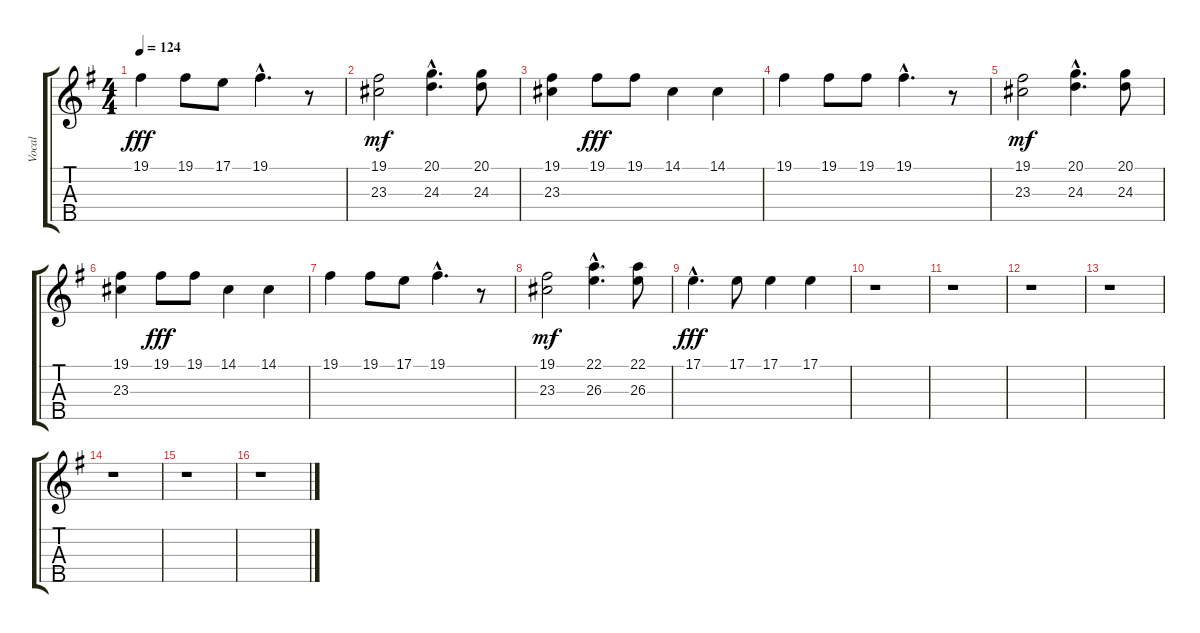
\track ("Vocal" "Vocal") {instrument harmonica}
\staff {score tabs}
\tuning (B3 G3 D3 A2 E2) {hide}
\ts (4 4)
\tempo 124
\clef g2
\ks g
19.1.4{dy fff} 19.1.8 17.1.8 19.1{hac}.4{d} r.8 |
(19.1 23.3).2{dy mf} (20.1{hac} 24.3{hac}).4{d} (20.1 24.3).8 |
(19.1 23.3).4 19.1.8{dy fff} 19.1.8 14.1.4 14.1.4 |
19.1.4 19.1.8 19.1.8 19.1{hac}.4{d} r.8 |
(19.1 23.3).2{dy mf} (20.1{hac} 24.3{hac}).4{d} (20.1 24.3).8 |
(19.1 23.3).4 19.1.8{dy fff} 19.1.8 14.1.4 14.1.4 |
19.1.4 19.1.8 17.1.8 19.1{hac}.4{d} r.8 |
(19.1 23.3).2{dy mf} (22.1{hac} 26.3{hac}).4{d} (22.1 26.3).8 |
17.1{hac}.4{d dy fff} 17.1.8 17.1.4 17.1.4 |
r.1 |
r.1 |
r.1 |
r.1 |
r.1 |
r.1 |
r.1
